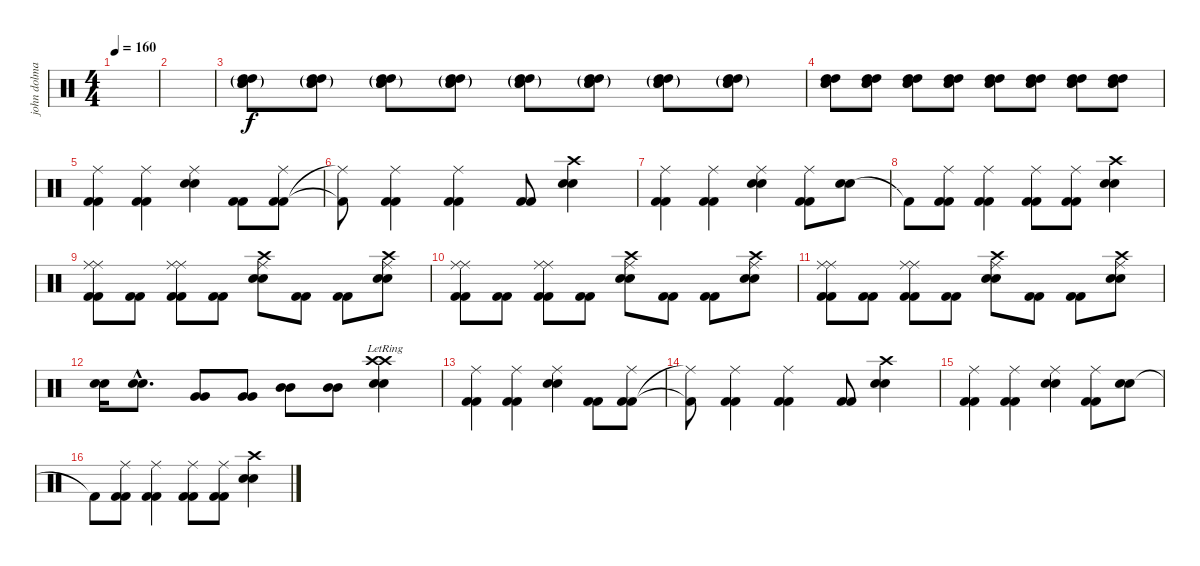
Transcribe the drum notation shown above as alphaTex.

\track ("john dolmayan" "john dolma") {instrument percussion}
\staff {score}
\articulation defaults
\ts (4 4)
\tempo 160
\clef neutral
\ks c
|
|
("Snare (hit) 2"{g} "Snare (hit) 2"{g} "High Tom (hit)"{g} "High Tom (hit)"{g}).8 ("Snare (hit) 2"{g} "Snare (hit) 2"{g} "High Tom (hit)"{g} "High Tom (hit)"{g}).8 ("Snare (hit) 2"{g} "Snare (hit) 2"{g} "High Tom (hit)"{g} "High Tom (hit)"{g}).8 ("Snare (hit) 2"{g} "Snare (hit) 2"{g} "High Tom (hit)"{g} "High Tom (hit)"{g}).8 ("Snare (hit) 2"{g} "Snare (hit) 2"{g} "High Tom (hit)"{g} "High Tom (hit)"{g}).8 ("Snare (hit) 2"{g} "Snare (hit) 2"{g} "High Tom (hit)"{g} "High Tom (hit)"{g}).8 ("Snare (hit) 2"{g} "Snare (hit) 2"{g} "High Tom (hit)"{g} "High Tom (hit)"{g}).8 ("Snare (hit) 2"{g} "Snare (hit) 2"{g} "High Tom (hit)"{g} "High Tom (hit)"{g}).8 |
("Snare (hit) 2" "Snare (hit) 2" "High Tom (hit)" "High Tom (hit)").8{dy f} ("Snare (hit) 2" "Snare (hit) 2" "High Tom (hit)" "High Tom (hit)").8 ("Snare (hit) 2" "Snare (hit) 2" "High Tom (hit)" "High Tom (hit)").8 ("Snare (hit) 2" "Snare (hit) 2" "High Tom (hit)" "High Tom (hit)").8 ("Snare (hit) 2" "Snare (hit) 2" "High Tom (hit)" "High Tom (hit)").8 ("Snare (hit) 2" "Snare (hit) 2" "High Tom (hit)" "High Tom (hit)").8 ("Snare (hit) 2" "Snare (hit) 2" "High Tom (hit)" "High Tom (hit)").8 ("Snare (hit) 2" "Snare (hit) 2" "High Tom (hit)" "High Tom (hit)").8 |
("Kick (hit) 2" "Kick (hit) 2" "Ride (middle)").4 ("Kick (hit) 2" "Kick (hit) 2" "Ride (middle)").4 ("Snare (hit) 2" "Snare (hit) 2" "Ride (middle)").4 ("Kick (hit) 2" "Kick (hit) 2").8 ("Kick (hit) 2" "Kick (hit) 2" "Ride (middle)").8 |
("Kick (hit) 2"{t} "Ride (middle)"{t}).8 ("Kick (hit) 2" "Kick (hit) 2" "Ride (middle)").4 ("Kick (hit) 2" "Kick (hit) 2" "Ride (middle)").4 ("Kick (hit) 2" "Kick (hit) 2").8 ("Snare (hit) 2" "Snare (hit) 2" "Crash high (hit)").4 |
("Kick (hit) 2" "Kick (hit) 2" "Ride (middle)").4 ("Kick (hit) 2" "Kick (hit) 2" "Ride (middle)").4 ("Snare (hit) 2" "Snare (hit) 2" "Ride (middle)").4 ("Kick (hit) 2" "Kick (hit) 2" "Ride (middle)").8 ("Snare (hit) 2" "Snare (hit) 2").8 |
"Kick (hit) 2"{t}.8 ("Kick (hit) 2" "Kick (hit) 2" "Ride (middle)").8 ("Kick (hit) 2" "Kick (hit) 2" "Ride (middle)").4 ("Kick (hit) 2" "Kick (hit) 2" "Ride (middle)").8 ("Kick (hit) 2" "Kick (hit) 2" "Ride (middle)").8 ("Snare (hit) 2" "Snare (hit) 2" "Crash high (hit)").4 |
("Kick (hit) 2" "Kick (hit) 2" "Ride (middle)" "Ride (middle)").8 ("Kick (hit) 2" "Kick (hit) 2").8 ("Kick (hit) 2" "Kick (hit) 2" "Ride (middle)" "Ride (middle)").8 ("Kick (hit) 2" "Kick (hit) 2").8 ("Snare (hit) 2" "Snare (hit) 2" "Crash high (hit)" "Ride (middle)").8 ("Kick (hit) 2" "Kick (hit) 2").8 ("Kick (hit) 2" "Kick (hit) 2").8 ("Snare (hit) 2" "Snare (hit) 2" "Crash high (hit)" "Ride (middle)").8 |
("Kick (hit) 2" "Kick (hit) 2" "Ride (middle)" "Ride (middle)").8 ("Kick (hit) 2" "Kick (hit) 2").8 ("Kick (hit) 2" "Kick (hit) 2" "Ride (middle)" "Ride (middle)").8 ("Kick (hit) 2" "Kick (hit) 2").8 ("Snare (hit) 2" "Snare (hit) 2" "Crash high (hit)" "Ride (middle)").8 ("Kick (hit) 2" "Kick (hit) 2").8 ("Kick (hit) 2" "Kick (hit) 2").8 ("Snare (hit) 2" "Snare (hit) 2" "Crash high (hit)" "Ride (middle)").8 |
("Kick (hit) 2" "Kick (hit) 2" "Ride (middle)" "Ride (middle)").8 ("Kick (hit) 2" "Kick (hit) 2").8 ("Kick (hit) 2" "Kick (hit) 2" "Ride (middle)" "Ride (middle)").8 ("Kick (hit) 2" "Kick (hit) 2").8 ("Snare (hit) 2" "Snare (hit) 2" "Crash high (hit)" "Ride (middle)").8 ("Kick (hit) 2" "Kick (hit) 2").8 ("Kick (hit) 2" "Kick (hit) 2").8 ("Snare (hit) 2" "Snare (hit) 2" "Crash high (hit)" "Ride (middle)").8 |
("Snare (hit) 2" "Snare (hit) 2").16 ("Snare (hit) 2"{hac} "Snare (hit) 2"{hac}).8{d} ("Very Low Tom (hit)" "Very Low Tom (hit)").8 ("Very Low Tom (hit)" "Very Low Tom (hit)").8 ("Mid Tom (hit)" "Mid Tom (hit)").8 ("Mid Tom (hit)" "Mid Tom (hit)").8 ("Snare (hit) 2" "Snare (hit) 2" "Crash high (hit)" "Crash high (hit)"{lr}).4 |
("Kick (hit) 2" "Kick (hit) 2" "Ride (middle)").4 ("Kick (hit) 2" "Kick (hit) 2" "Ride (middle)").4 ("Snare (hit) 2" "Snare (hit) 2" "Ride (middle)").4 ("Kick (hit) 2" "Kick (hit) 2").8 ("Kick (hit) 2" "Kick (hit) 2" "Ride (middle)").8 |
("Kick (hit) 2"{t} "Ride (middle)"{t}).8 ("Kick (hit) 2" "Kick (hit) 2" "Ride (middle)").4 ("Kick (hit) 2" "Kick (hit) 2" "Ride (middle)").4 ("Kick (hit) 2" "Kick (hit) 2").8 ("Snare (hit) 2" "Snare (hit) 2" "Crash high (hit)").4 |
("Kick (hit) 2" "Kick (hit) 2" "Ride (middle)").4 ("Kick (hit) 2" "Kick (hit) 2" "Ride (middle)").4 ("Snare (hit) 2" "Snare (hit) 2" "Ride (middle)").4 ("Kick (hit) 2" "Kick (hit) 2" "Ride (middle)").8 ("Snare (hit) 2" "Snare (hit) 2").8 |
"Kick (hit) 2"{t}.8 ("Kick (hit) 2" "Kick (hit) 2" "Ride (middle)").8 ("Kick (hit) 2" "Kick (hit) 2" "Ride (middle)").4 ("Kick (hit) 2" "Kick (hit) 2" "Ride (middle)").8 ("Kick (hit) 2" "Kick (hit) 2" "Ride (middle)").8 ("Snare (hit) 2" "Snare (hit) 2" "Crash high (hit)").4
